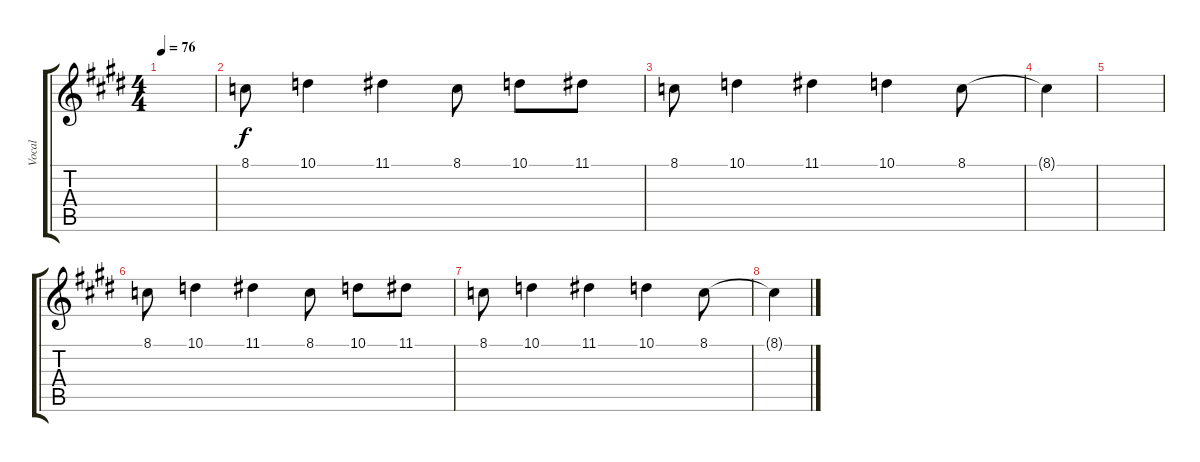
\track ("Vocal" "Vocal") {instrument flute}
\staff {score tabs}
\tuning (E4 B3 G3 D3 A2 E2) {hide}
\ts (4 4)
\tempo 76
\clef g2
\ks e
|
8.1.8 10.1.4 11.1.4 8.1.8 10.1.8 11.1.8 |
8.1.8 10.1.4 11.1.4 10.1.4 8.1.8 |
8.1{t}.4 |
|
8.1.8 10.1.4 11.1.4 8.1.8 10.1.8 11.1.8 |
8.1.8 10.1.4 11.1.4 10.1.4 8.1.8 |
8.1{t}.4
